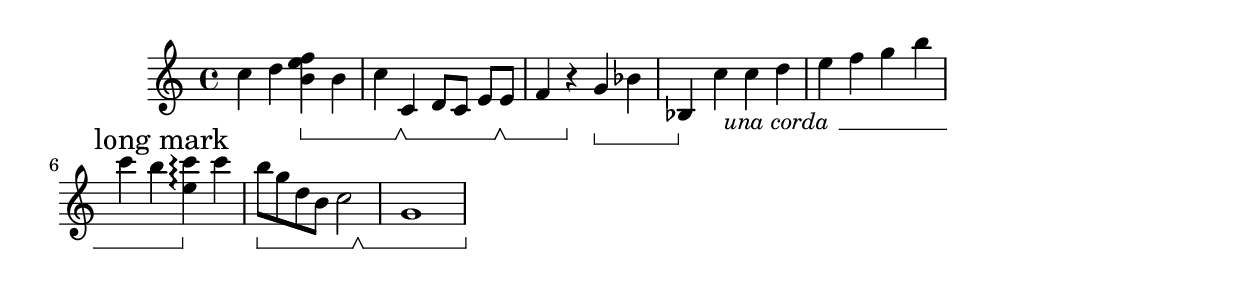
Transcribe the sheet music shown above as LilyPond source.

\version "2.19.21"

\header {

    texidoc = "The brackets of a piano pedal should start and end at
 the left side of the main note-column. If a note is shared between
 two brackets, these ends are flared.

At a line-break, there are no vertical endings.  Pedal changes can
be placed at spacer rests." }

\score {
     \relative {
        \set Staff.pedalSustainStyle = #'bracket

        c''4 d <e f b,> \sustainOn b c c, \sustainOff \sustainOn  d8[ c]  e8[
            e \sustainOff \sustainOn]  f4 r \sustainOff
            g \sustainOn bes bes, \sustainOff c'

        \set Staff.pedalUnaCordaStyle = #'mixed

        c4 d \unaCorda e f g b \break
        \mark "long mark"
        c b <c e,>\arpeggio \treCorde c |
        b8\sustainOn g d b <<c2 {s4 s4\sustainOff\sustainOn }>> |
        g1
    }
    \layout { ragged-right = ##t }
}
